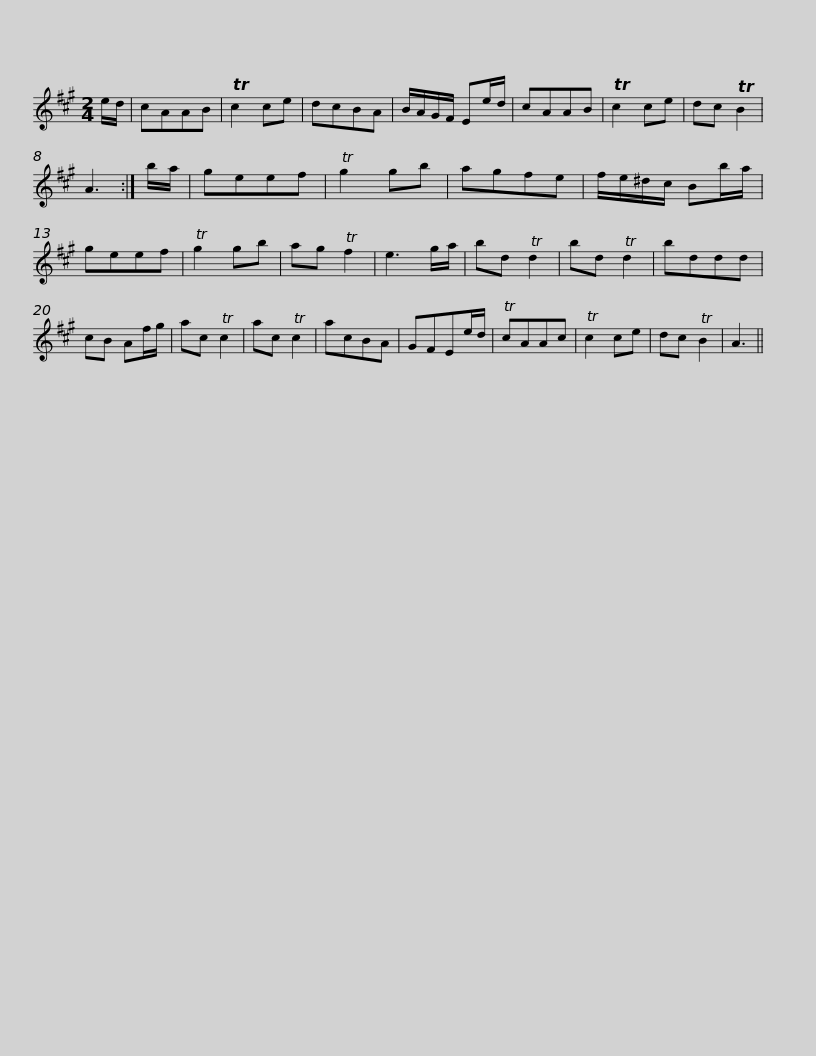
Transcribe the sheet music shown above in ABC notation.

X:1
L:1/8
M:2/4
I:linebreak $
K:A
V:1 treble
V:1
 e/d/ | cAAB | Tc2 ce | dcBA | B/A/G/F/ Ee/d/ | %5
 cAAB | Tc2 ce | dc TB2 | A3 :| b/a/ | %10
 geef | Tg2 gb |$ agfe | f/e/^d/c/ Bb/a/ | geef | %15
 Tg2 gb | ag Tf2 | e3 g/a/ | bd Td2 | bd Td2 | %20
 bddd | cB Af/g/ |$ ac Tc2 | ac Tc2 | acBA | %25
 GFEe/d/ | TcAAc | Tc2 ce | dc TB2 | A3 || %30
